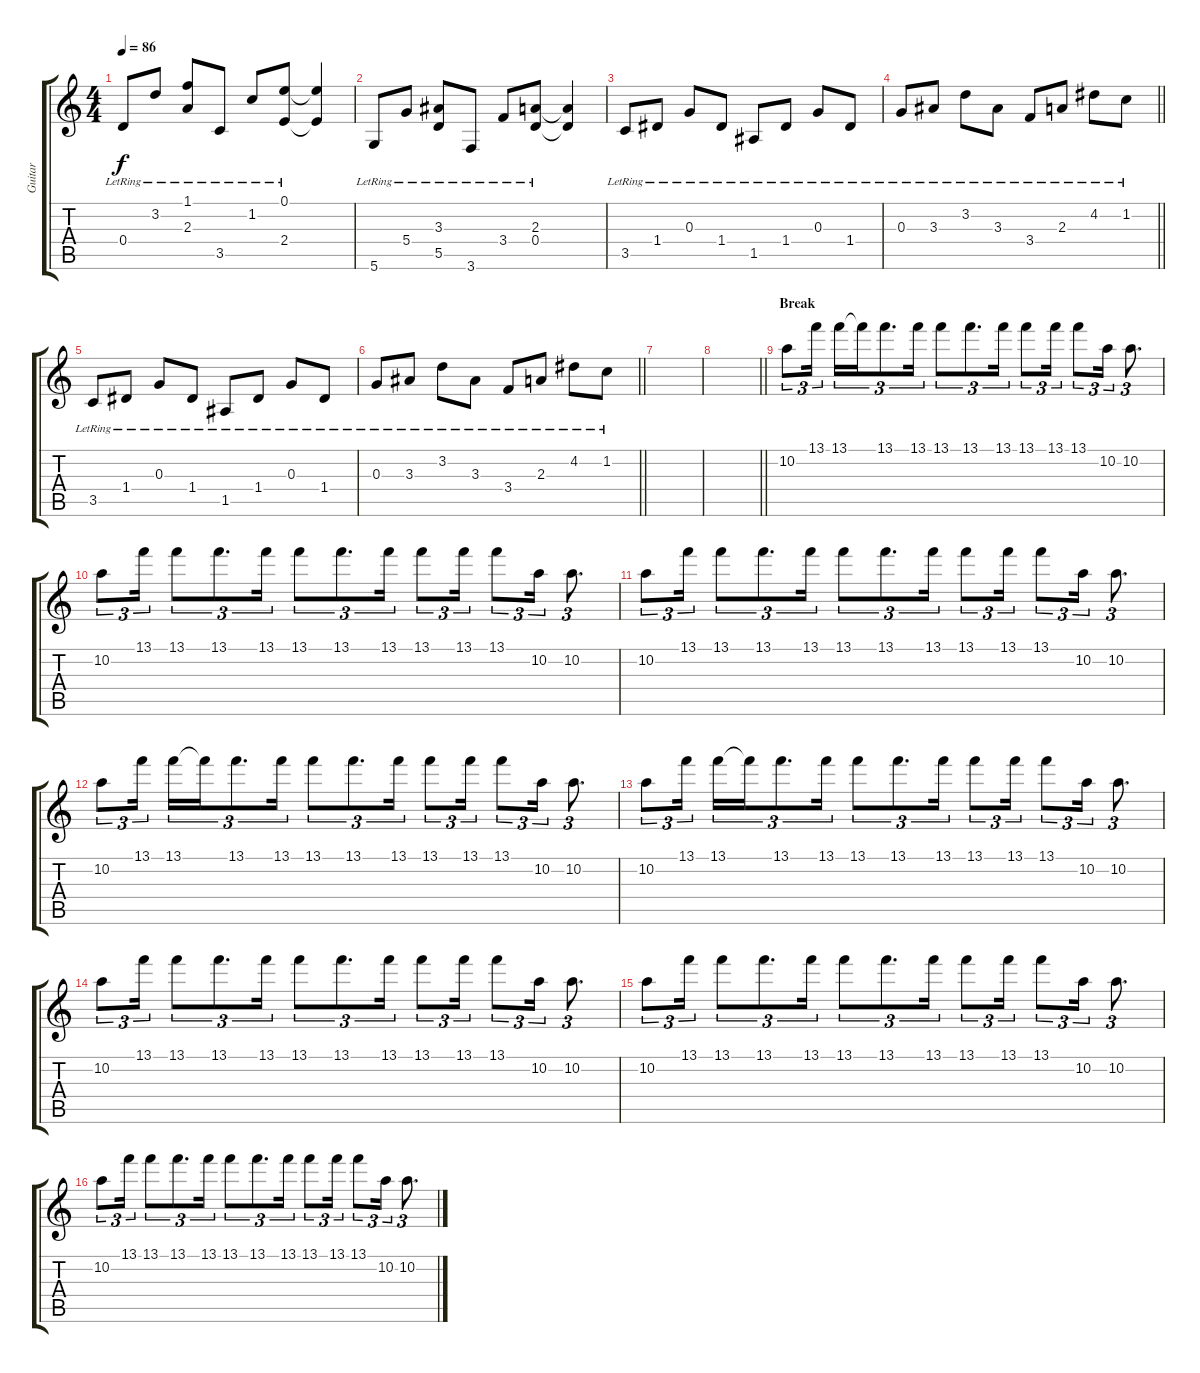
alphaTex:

\track ("Guitar" "Guitar") {instrument electricguitarjazz}
\staff {score tabs}
\tuning (E4 B3 G3 D3 A2 D2) {hide}
\ts (4 4)
\tempo 86
\clef g2
\ks c
0.4{lr}.8{dy f} 3.2{lr}.8 (1.1{lr} 2.3{lr}).8 3.5{lr}.8 1.2{lr}.8 (0.1{lr} 2.4{lr}).8 (0.1{t} 2.4{t}).4 |
5.6{lr}.8 5.4{lr}.8 (3.3{lr} 5.5{lr}).8 3.6{lr}.8 3.4{lr}.8 (2.3{lr} 0.4{lr}).8 (2.3{t} 0.4{t}).4 |
3.5{lr}.8 1.4{lr}.8 0.3{lr}.8 1.4{lr}.8 1.5{lr}.8 1.4{lr}.8 0.3{lr}.8 1.4{lr}.8 |
\barLineRight lightlight
0.3{lr}.8 3.3{lr}.8 3.2{lr}.8 3.3{lr}.8 3.4{lr}.8 2.3{lr}.8 4.2{lr}.8 1.2{lr}.8 |
3.5{lr}.8 1.4{lr}.8 0.3{lr}.8 1.4{lr}.8 1.5{lr}.8 1.4{lr}.8 0.3{lr}.8 1.4{lr}.8 |
\barLineRight lightlight
0.3{lr}.8 3.3{lr}.8 3.2{lr}.8 3.3{lr}.8 3.4{lr}.8 2.3{lr}.8 4.2{lr}.8 1.2{lr}.8 |
|
\barLineRight lightlight
|
\section ("" "Break")
10.2.8{tu (3 2)} 13.1.16{tu (3 2) beam splitsecondary} 13.1.16{tu (3 2)} 13.1{t}.16{tu (3 2)} 13.1.8{d tu (3 2)} 13.1.16{tu (3 2)} 13.1.8{tu (3 2)} 13.1.8{d tu (3 2)} 13.1.16{tu (3 2)} 13.1.8{tu (3 2)} 13.1.16{tu (3 2)} 13.1.8{tu (3 2)} 10.2.16{tu (3 2)} 10.2.8{d tu (3 2)} |
10.2.8{tu (3 2)} 13.1.16{tu (3 2)} 13.1.8{tu (3 2)} 13.1.8{d tu (3 2)} 13.1.16{tu (3 2)} 13.1.8{tu (3 2)} 13.1.8{d tu (3 2)} 13.1.16{tu (3 2)} 13.1.8{tu (3 2)} 13.1.16{tu (3 2)} 13.1.8{tu (3 2)} 10.2.16{tu (3 2)} 10.2.8{d tu (3 2)} |
10.2.8{tu (3 2)} 13.1.16{tu (3 2)} 13.1.8{tu (3 2)} 13.1.8{d tu (3 2)} 13.1.16{tu (3 2)} 13.1.8{tu (3 2)} 13.1.8{d tu (3 2)} 13.1.16{tu (3 2)} 13.1.8{tu (3 2)} 13.1.16{tu (3 2)} 13.1.8{tu (3 2)} 10.2.16{tu (3 2)} 10.2.8{d tu (3 2)} |
10.2.8{tu (3 2)} 13.1.16{tu (3 2) beam splitsecondary} 13.1.16{tu (3 2)} 13.1{t}.16{tu (3 2)} 13.1.8{d tu (3 2)} 13.1.16{tu (3 2)} 13.1.8{tu (3 2)} 13.1.8{d tu (3 2)} 13.1.16{tu (3 2)} 13.1.8{tu (3 2)} 13.1.16{tu (3 2)} 13.1.8{tu (3 2)} 10.2.16{tu (3 2)} 10.2.8{d tu (3 2)} |
10.2.8{tu (3 2)} 13.1.16{tu (3 2) beam splitsecondary} 13.1.16{tu (3 2)} 13.1{t}.16{tu (3 2)} 13.1.8{d tu (3 2)} 13.1.16{tu (3 2)} 13.1.8{tu (3 2)} 13.1.8{d tu (3 2)} 13.1.16{tu (3 2)} 13.1.8{tu (3 2)} 13.1.16{tu (3 2)} 13.1.8{tu (3 2)} 10.2.16{tu (3 2)} 10.2.8{d tu (3 2)} |
10.2.8{tu (3 2)} 13.1.16{tu (3 2)} 13.1.8{tu (3 2)} 13.1.8{d tu (3 2)} 13.1.16{tu (3 2)} 13.1.8{tu (3 2)} 13.1.8{d tu (3 2)} 13.1.16{tu (3 2)} 13.1.8{tu (3 2)} 13.1.16{tu (3 2)} 13.1.8{tu (3 2)} 10.2.16{tu (3 2)} 10.2.8{d tu (3 2)} |
10.2.8{tu (3 2)} 13.1.16{tu (3 2)} 13.1.8{tu (3 2)} 13.1.8{d tu (3 2)} 13.1.16{tu (3 2)} 13.1.8{tu (3 2)} 13.1.8{d tu (3 2)} 13.1.16{tu (3 2)} 13.1.8{tu (3 2)} 13.1.16{tu (3 2)} 13.1.8{tu (3 2)} 10.2.16{tu (3 2)} 10.2.8{d tu (3 2)} |
10.2.8{tu (3 2)} 13.1.16{tu (3 2)} 13.1.8{tu (3 2)} 13.1.8{d tu (3 2)} 13.1.16{tu (3 2)} 13.1.8{tu (3 2)} 13.1.8{d tu (3 2)} 13.1.16{tu (3 2)} 13.1.8{tu (3 2)} 13.1.16{tu (3 2)} 13.1.8{tu (3 2)} 10.2.16{tu (3 2)} 10.2.8{d tu (3 2)}
